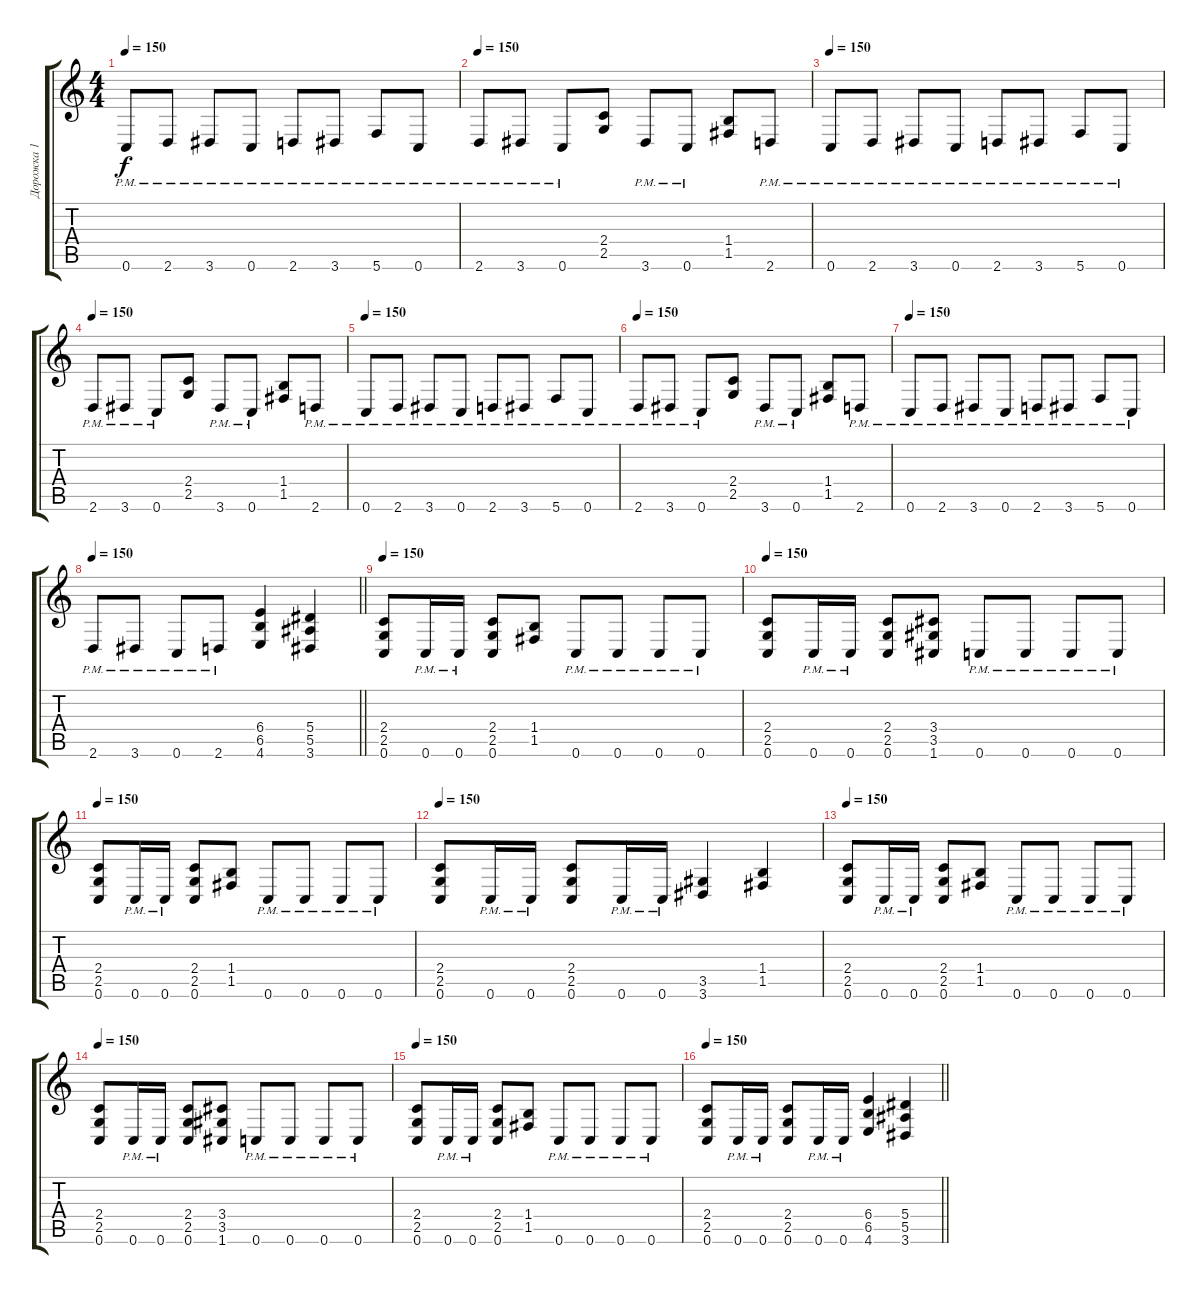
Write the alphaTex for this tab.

\track ("Дорожка 1" "Дорожка 1") {instrument distortionguitar}
\staff {score tabs}
\tuning (C4 G3 Eb3 Bb2 F2 C2) {hide}
\ts (4 4)
\tempo 150
\clef g2
\ks c
0.6{pm}.8{dy f} 2.6{pm}.8 3.6{pm}.8 0.6{pm}.8 2.6{pm}.8 3.6{pm}.8 5.6{pm}.8 0.6{pm}.8 |
\tempo 150
2.6{pm}.8 3.6{pm}.8 0.6{pm}.8 (2.4 2.5).8 3.6{pm}.8 0.6{pm}.8 (1.4 1.5).8 2.6{pm}.8 |
\tempo 150
0.6{pm}.8 2.6{pm}.8 3.6{pm}.8 0.6{pm}.8 2.6{pm}.8 3.6{pm}.8 5.6{pm}.8 0.6{pm}.8 |
\tempo 150
2.6{pm}.8 3.6{pm}.8 0.6{pm}.8 (2.4 2.5).8 3.6{pm}.8 0.6{pm}.8 (1.4 1.5).8 2.6{pm}.8 |
\tempo 150
0.6{pm}.8 2.6{pm}.8 3.6{pm}.8 0.6{pm}.8 2.6{pm}.8 3.6{pm}.8 5.6{pm}.8 0.6{pm}.8 |
\tempo 150
2.6{pm}.8 3.6{pm}.8 0.6{pm}.8 (2.4 2.5).8 3.6{pm}.8 0.6{pm}.8 (1.4 1.5).8 2.6{pm}.8 |
\tempo 150
0.6{pm}.8 2.6{pm}.8 3.6{pm}.8 0.6{pm}.8 2.6{pm}.8 3.6{pm}.8 5.6{pm}.8 0.6{pm}.8 |
\tempo 150
\barLineRight lightlight
2.6{pm}.8 3.6{pm}.8 0.6{pm}.8 2.6{pm}.8 (6.4 6.5 4.6).4 (5.4 5.5 3.6).4 |
\tempo 150
(2.4 2.5 0.6).8 0.6{pm}.16 0.6{pm}.16 (2.4 2.5 0.6).8 (1.4 1.5).8 0.6{pm}.8 0.6{pm}.8 0.6{pm}.8 0.6{pm}.8 |
\tempo 150
(2.4 2.5 0.6).8 0.6{pm}.16 0.6{pm}.16 (2.4 2.5 0.6).8 (3.4 3.5 1.6).8 0.6{pm}.8 0.6{pm}.8 0.6{pm}.8 0.6{pm}.8 |
\tempo 150
(2.4 2.5 0.6).8 0.6{pm}.16 0.6{pm}.16 (2.4 2.5 0.6).8 (1.4 1.5).8 0.6{pm}.8 0.6{pm}.8 0.6{pm}.8 0.6{pm}.8 |
\tempo 150
(2.4 2.5 0.6).8 0.6{pm}.16 0.6{pm}.16 (2.4 2.5 0.6).8 0.6{pm}.16 0.6{pm}.16 (3.5 3.6).4 (1.4 1.5).4 |
\tempo 150
(2.4 2.5 0.6).8 0.6{pm}.16 0.6{pm}.16 (2.4 2.5 0.6).8 (1.4 1.5).8 0.6{pm}.8 0.6{pm}.8 0.6{pm}.8 0.6{pm}.8 |
\tempo 150
(2.4 2.5 0.6).8 0.6{pm}.16 0.6{pm}.16 (2.4 2.5 0.6).8 (3.4 3.5 1.6).8 0.6{pm}.8 0.6{pm}.8 0.6{pm}.8 0.6{pm}.8 |
\tempo 150
(2.4 2.5 0.6).8 0.6{pm}.16 0.6{pm}.16 (2.4 2.5 0.6).8 (1.4 1.5).8 0.6{pm}.8 0.6{pm}.8 0.6{pm}.8 0.6{pm}.8 |
\tempo 150
\barLineRight lightlight
(2.4 2.5 0.6).8 0.6{pm}.16 0.6{pm}.16 (2.4 2.5 0.6).8 0.6{pm}.16 0.6{pm}.16 (6.4 6.5 4.6).4 (5.4 5.5 3.6).4
